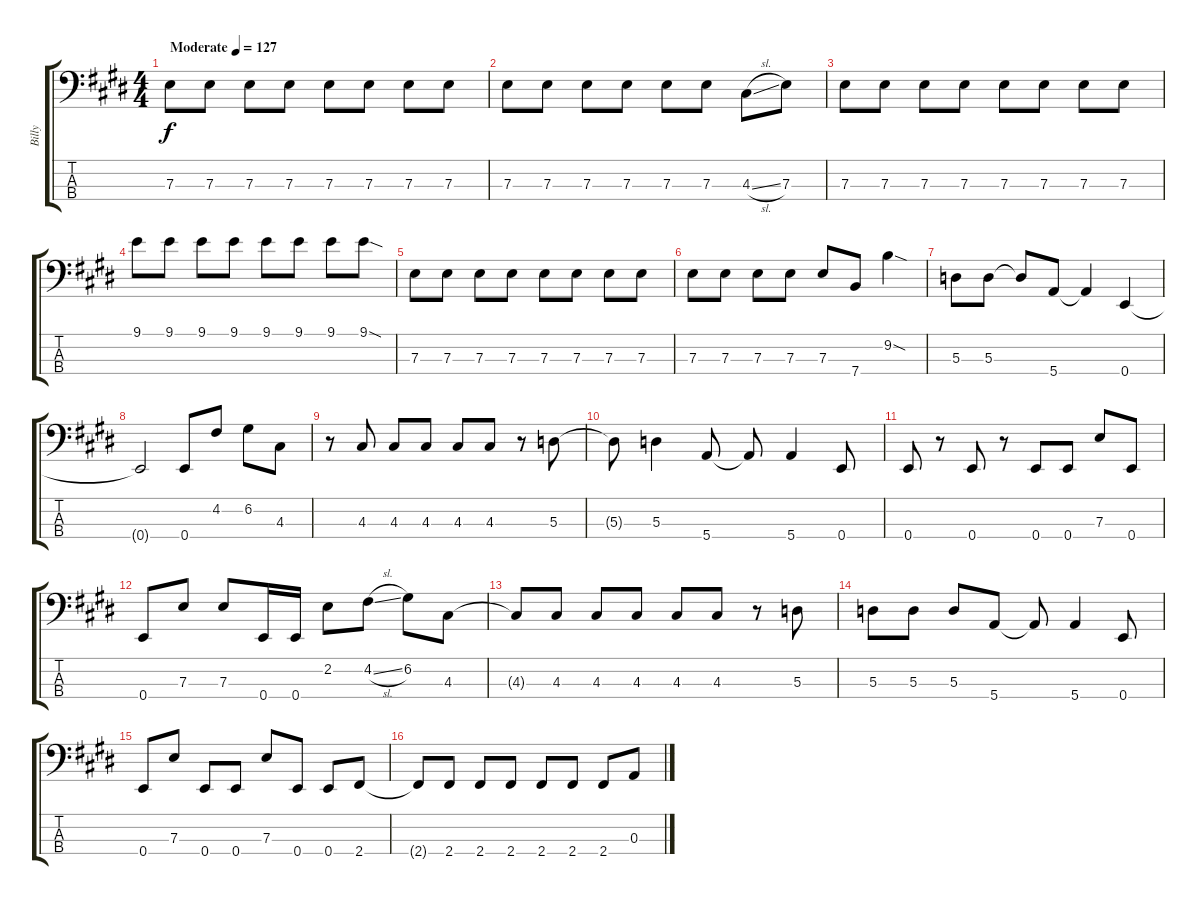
\track ("Billy" "Billy") {instrument electricbassfinger}
\staff {score tabs}
\tuning (G2 D2 A1 E1) {hide}
\ts (4 4)
\tempo (127 "Moderate")
\clef f4
\ks e
7.3.8{dy f instrument electricbassfinger} 7.3.8 7.3.8 7.3.8 7.3.8 7.3.8 7.3.8 7.3.8 |
7.3.8 7.3.8 7.3.8 7.3.8 7.3.8 7.3.8 4.3{sl}.8 7.3.8 |
7.3.8 7.3.8 7.3.8 7.3.8 7.3.8 7.3.8 7.3.8 7.3.8 |
9.1.8 9.1.8 9.1.8 9.1.8 9.1.8 9.1.8 9.1.8 9.1{sod}.8 |
7.3.8 7.3.8 7.3.8 7.3.8 7.3.8 7.3.8 7.3.8 7.3.8 |
7.3.8 7.3.8 7.3.8 7.3.8 7.3.8 7.4.8 9.2{sod}.4 |
5.3.8 5.3.8 5.3{t}.8 5.4.8 5.4{t}.4 0.4.4 |
0.4{t}.2 0.4.8 4.2.8 6.2.8 4.3.8 |
r.8 4.3.8 4.3.8 4.3.8 4.3.8 4.3.8 r.8 5.3.8 |
5.3{t}.8 5.3.4 5.4.8 5.4{t}.8 5.4.4 0.4.8 |
0.4.8 r.8 0.4.8 r.8 0.4.8 0.4.8 7.3.8 0.4.8 |
0.4.8 7.3.8 7.3.8 0.4.16 0.4.16 2.2.8 4.2{sl}.8 6.2.8 4.3.8 |
4.3{t}.8 4.3.8 4.3.8 4.3.8 4.3.8 4.3.8 r.8 5.3.8 |
5.3.8 5.3.8 5.3.8 5.4.8 5.4{t}.8 5.4.4 0.4.8 |
0.4.8 7.3.8 0.4.8 0.4.8 7.3.8 0.4.8 0.4.8 2.4.8 |
2.4{t}.8 2.4.8 2.4.8 2.4.8 2.4.8 2.4.8 2.4.8 0.3.8
